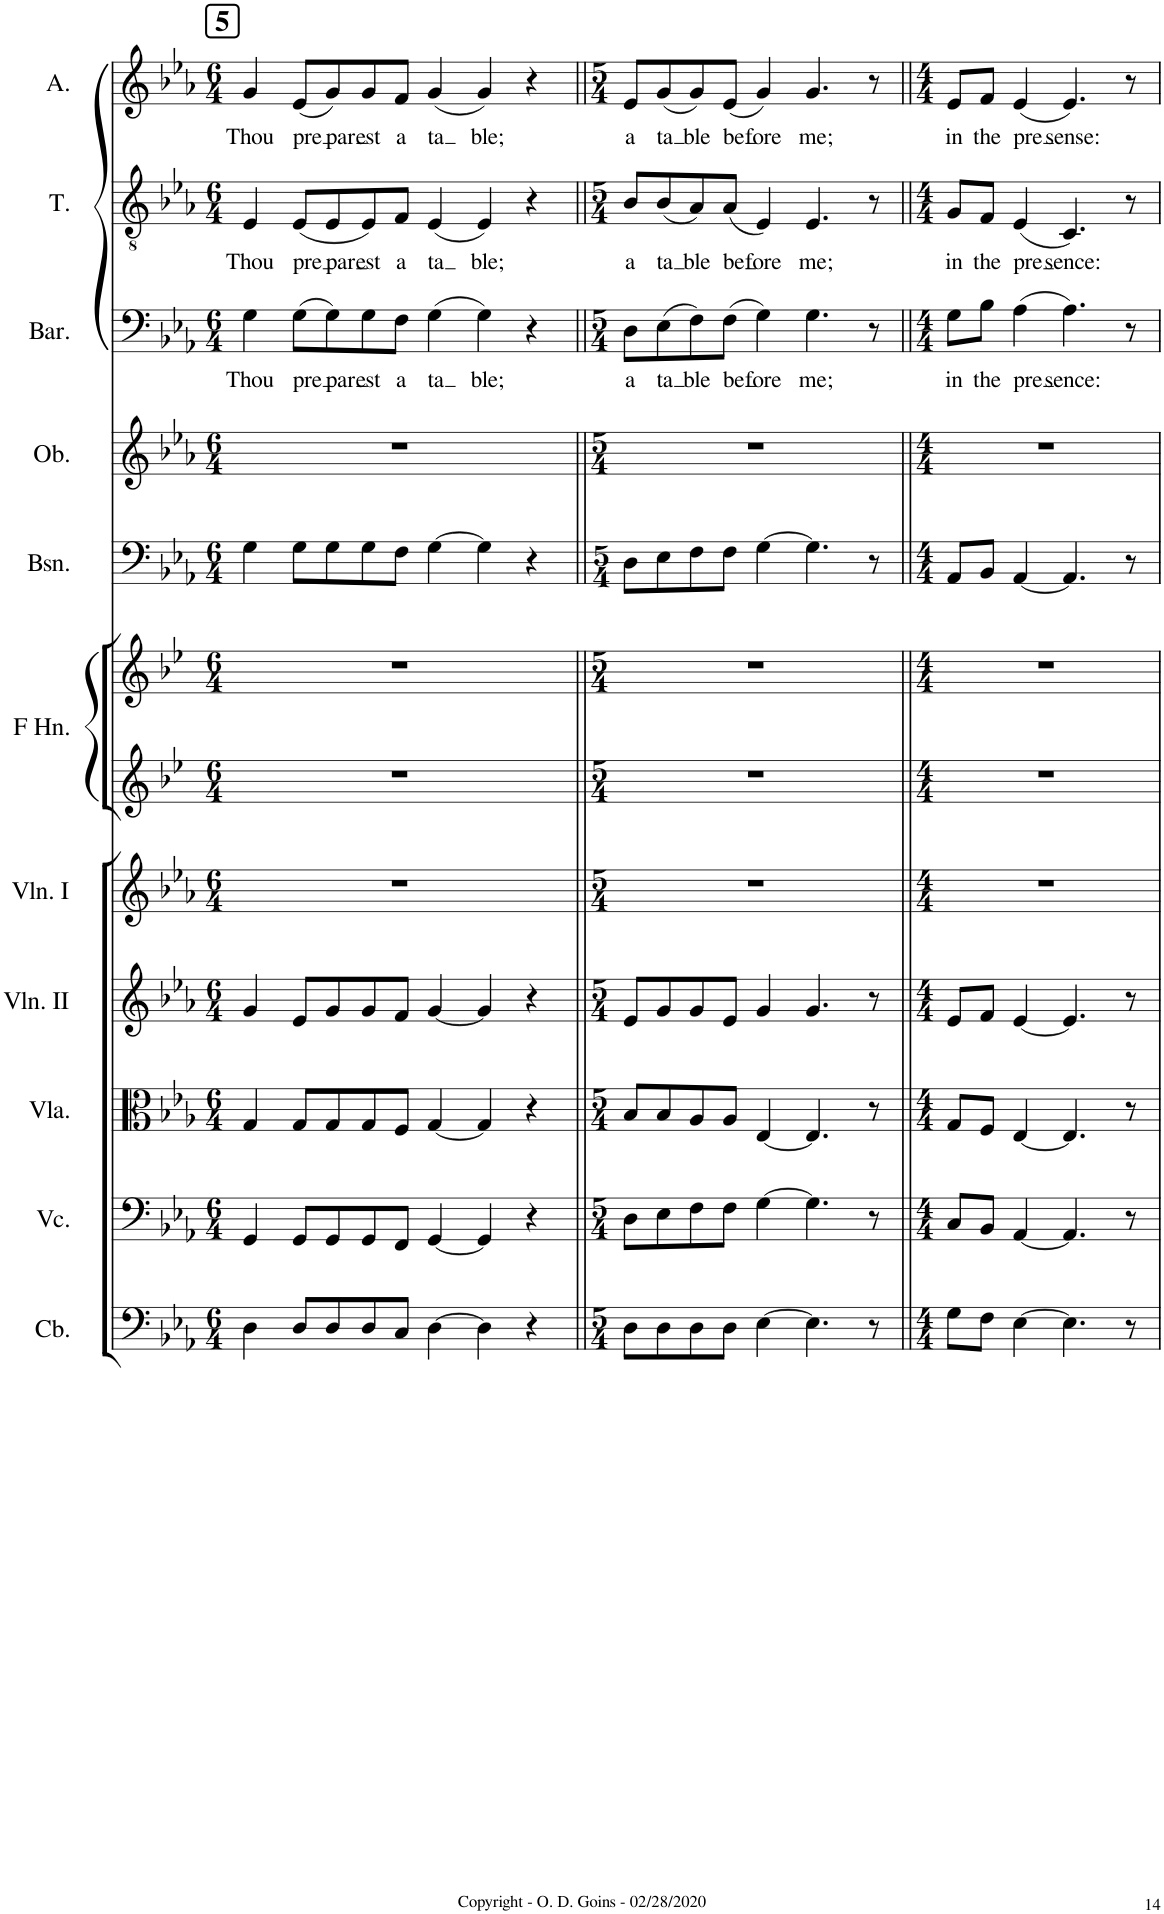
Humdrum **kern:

**kern	**kern	**kern	**kern	**kern	**kern	**kern	**kern	**kern	**kern	**text	**kern	**text	**kern	**text
*part11	*part10	*part9	*part8	*part7	*part6	*part6	*part5	*part4	*part3	*part3	*part2	*part2	*part1	*part1
*staff12	*staff11	*staff10	*staff9	*staff8	*staff7	*staff6	*staff5	*staff4	*staff3	*staff3	*staff2	*staff2	*staff1	*staff1
*I"Contrabasses	*I"Violoncellos	*I"Violas	*I"Violins II	*I"Violins I	*I"Horns in F	*	*I"Bassoons	*I"Oboes	*I"Baritone	*	*I"Tenor	*	*I"Alto	*
*I'Cb.	*I'Vc.	*I'Vla.	*I'Vln. II	*I'Vln. I	*	*	*I'Bsn.	*I'Ob.	*I'Bar.	*	*I'T.	*	*I'A.	*
!!LO:PB:g=z
*clefF4	*clefF4	*clefC3	*clefG2	*clefG2	*clefG2	*clefG2	*clefF4	*clefG2	*clefF4	*	*clefGv2	*	*clefG2	*
*Trd7c12	*	*	*	*	*Trd4c7	*Trd4c7	*	*	*	*	*	*	*	*
*k[b-e-a-]	*k[b-e-a-]	*k[b-e-a-]	*k[b-e-a-]	*k[b-e-a-]	*k[b-e-]	*k[b-e-]	*k[b-e-a-]	*k[b-e-a-]	*k[b-e-a-]	*	*k[b-e-a-]	*	*k[b-e-a-]	*
*M6/4	*M6/4	*M6/4	*M6/4	*M6/4	*M6/4	*M6/4	*M6/4	*M6/4	*M6/4	*	*M6/4	*	*M6/4	*
!!LO:REH:place=s1:a:B:cj:fs=14:t=5
=42	=42	=42	=42	=42	=42	=42	=42	=42	=42	=42	=42	=42	=42	=42
!	!	!	!	!	!	!	!	!	!	!LO:LY:b	!	!LO:LY:b	!	!LO:LY:b
4D\	4GG/	4G/	4g/	1.r	1.r	1.r	4G\	1.r	4G\	Thou	4E-/	Thou	4g/	Thou
!	!	!	!	!	!	!	!	!	!	!LO:LY:b	!	!LO:LY:b	!	!LO:LY:b
8D/L	8GG/L	8G/L	8e-/L	.	.	.	8G\L	.	(8G\L	pre	(8E-/L	pre	(8e-/L	pre
!	!	!	!	!	!	!	!	!	!	!LO:LY:b	!	!LO:LY:b	!	!LO:LY:b
8D/	8GG/	8G/	8g/	.	.	.	8G\	.	8G\)	par	8E-/	par	8g/)	par
!	!	!	!	!	!	!	!	!	!	!LO:LY:b	!	!LO:LY:b	!	!LO:LY:b
8D/	8GG/	8G/	8g/	.	.	.	8G\	.	8G\	est	8E-/)	est	8g/	est
!	!	!	!	!	!	!	!	!	!	!LO:LY:b	!	!LO:LY:b	!	!LO:LY:b
8C/J	8FF/J	8F/J	8f/J	.	.	.	8F\J	.	8F\J	a	8F/J	a	8f/J	a
!	!	!	!	!	!	!	!	!	!	!LO:LY:b	!	!LO:LY:b	!	!LO:LY:b
[4D\	[4GG/	[4G/	[4g/	.	.	.	[4G\	.	(4G\	ta	(4E-/	ta	(4g/	ta
!	!	!	!	!	!	!	!	!	!	!LO:LY:b	!	!LO:LY:b	!	!LO:LY:b
4D\]	4GG/]	4G/]	4g/]	.	.	.	4G\]	.	4G\)	ble;	4E-/)	ble;	4g/)	ble;
4r	4r	4r	4r	.	.	.	4r	.	4r	.	4r	.	4r	.
=43||	=43||	=43||	=43||	=43||	=43||	=43||	=43||	=43||	=43||	=43||	=43||	=43||	=43||	=43||
*M5/4	*M5/4	*M5/4	*M5/4	*M5/4	*M5/4	*M5/4	*M5/4	*M5/4	*M5/4	*	*M5/4	*	*M5/4	*
!	!	!	!	!	!	!	!	!	!	!LO:LY:b	!	!LO:LY:b	!	!LO:LY:b
8D\L	8D\L	8B-/L	8e-/L	4%5r	4%5r	4%5r	8D\L	4%5r	8D\L	a	8B-/L	a	8e-/L	a
!	!	!	!	!	!	!	!	!	!	!LO:LY:b	!	!LO:LY:b	!	!LO:LY:b
8D\	8E-\	8B-/	8g/	.	.	.	8E-\	.	(8E-\	ta	(8B-/	ta	(8g/	ta
!	!	!	!	!	!	!	!	!	!	!LO:LY:b	!	!LO:LY:b	!	!LO:LY:b
8D\	8F\	8A-/	8g/	.	.	.	8F\	.	8F\)	ble	8A-/)	ble	8g/)	ble
!	!	!	!	!	!	!	!	!	!	!LO:LY:b	!	!LO:LY:b	!	!LO:LY:b
8D\J	8F\J	8A-/J	8e-/J	.	.	.	8F\J	.	(8F\J	be	(8A-/J	be	(8e-/J	be
!	!	!	!	!	!	!	!	!	!	!LO:LY:b	!	!LO:LY:b	!	!LO:LY:b
[4E-\	[4G\	[4E-/	4g/	.	.	.	[4G\	.	4G\)	fore	4E-/)	fore	4g/)	fore
!	!	!	!	!	!	!	!	!	!	!LO:LY:b	!	!LO:LY:b	!	!LO:LY:b
4.E-\]	4.G\]	4.E-/]	4.g/	.	.	.	4.G\]	.	4.G\	me;	4.E-/	me;	4.g/	me;
8r	8r	8r	8r	.	.	.	8r	.	8r	.	8r	.	8r	.
=44||	=44||	=44||	=44||	=44||	=44||	=44||	=44||	=44||	=44||	=44||	=44||	=44||	=44||	=44||
*M4/4	*M4/4	*M4/4	*M4/4	*M4/4	*M4/4	*M4/4	*M4/4	*M4/4	*M4/4	*	*M4/4	*	*M4/4	*
!	!	!	!	!	!	!	!	!	!	!LO:LY:b	!	!LO:LY:b	!	!LO:LY:b
8G\L	8C/L	8G/L	8e-/L	1r	1r	1r	8AA-/L	1r	8G\L	in	8G/L	in	8e-/L	in
!	!	!	!	!	!	!	!	!	!	!LO:LY:b	!	!LO:LY:b	!	!LO:LY:b
8F\J	8BB-/J	8F/J	8f/J	.	.	.	8BB-/J	.	8B-\J	the	8F/J	the	8f/J	the
!	!	!	!	!	!	!	!	!	!	!LO:LY:b	!	!LO:LY:b	!	!LO:LY:b
[4E-\	[4AA-/	[4E-/	[4e-/	.	.	.	[4AA-/	.	(4A-\	pre	(4E-/	pre	(4e-/	pre
!	!	!	!	!	!	!	!	!	!	!LO:LY:b	!	!LO:LY:b	!	!LO:LY:b
4.E-\]	4.AA-/]	4.E-/]	4.e-/]	.	.	.	4.AA-/]	.	4.A-\)	sence:	4.C/)	sence:	4.e-/)	sense:
8r	8r	8r	8r	.	.	.	8r	.	8r	.	8r	.	8r	.
=	=	=	=	=	=	=	=	=	=	=	=	=	=	=
*-	*-	*-	*-	*-	*-	*-	*-	*-	*-	*-	*-	*-	*-	*-
